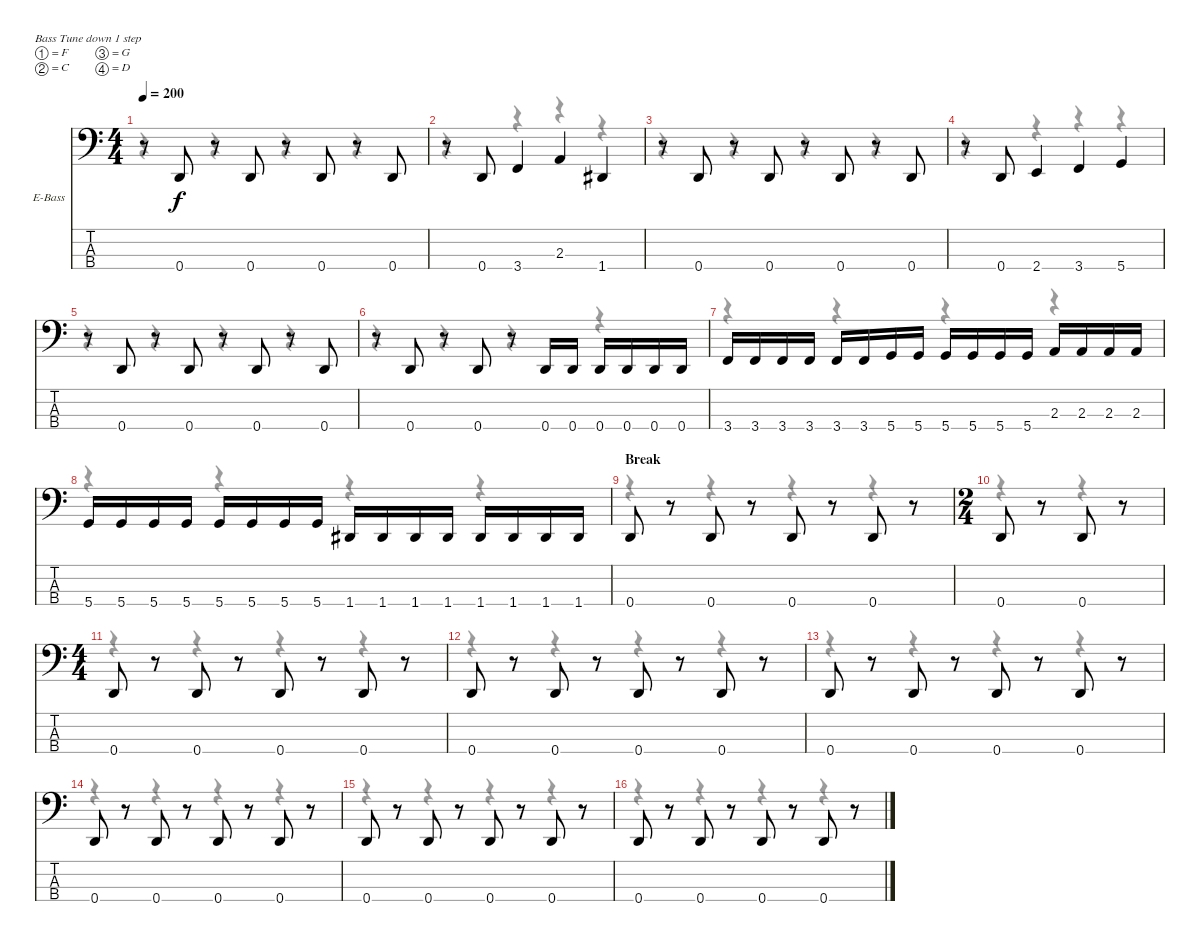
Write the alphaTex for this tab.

\bracketExtendMode nobrackets
\firstSystemTrackNameOrientation horizontal
\otherSystemsTrackNameOrientation horizontal
\track ("Christian \"Speesy\" Giesler" "E-Bass") {instrument electricbasspick}
\staff {score tabs}
\tuning (F2 C2 G1 D1)
\voice
\ts (4 4)
\beaming (8 2 2 2 2)
\tempo 200
\clef f4
\ks c
r.8{dy f} 0.4.8 r.8 0.4.8 r.8 0.4.8 r.8 0.4.8 |
r.8 0.4.8 3.4.4 2.3.4 1.4.4 |
r.8 0.4.8 r.8 0.4.8 r.8 0.4.8 r.8 0.4.8 |
r.8 0.4.8 2.4.4 3.4.4 5.4.4 |
r.8 0.4.8 r.8 0.4.8 r.8 0.4.8 r.8 0.4.8 |
r.8 0.4.8 r.8 0.4.8 r.8 0.4.16 0.4.16 0.4.16 0.4.16 0.4.16 0.4.16 |
3.4.16 3.4.16 3.4.16 3.4.16 3.4.16 3.4.16 5.4.16 5.4.16 5.4.16 5.4.16 5.4.16 5.4.16 2.3.16 2.3.16 2.3.16 2.3.16 |
5.4.16 5.4.16 5.4.16 5.4.16 5.4.16 5.4.16 5.4.16 5.4.16 1.4.16 1.4.16 1.4.16 1.4.16 1.4.16 1.4.16 1.4.16 1.4.16 |
\section ("" "Break")
0.4.8 r.8 0.4.8 r.8 0.4.8 r.8 0.4.8 r.8 |
\ts (2 4)
\beaming (8 1 1 1 1)
0.4.8 r.8 0.4.8 r.8 |
\ts (4 4)
\beaming (8 2 2 2 2)
0.4.8 r.8 0.4.8 r.8 0.4.8 r.8 0.4.8 r.8 |
0.4.8 r.8 0.4.8 r.8 0.4.8 r.8 0.4.8 r.8 |
0.4.8 r.8 0.4.8 r.8 0.4.8 r.8 0.4.8 r.8 |
0.4.8 r.8 0.4.8 r.8 0.4.8 r.8 0.4.8 r.8 |
0.4.8 r.8 0.4.8 r.8 0.4.8 r.8 0.4.8 r.8 |
0.4.8 r.8 0.4.8 r.8 0.4.8 r.8 0.4.8 r.8
\voice
\clef f4
\ottava regular
\simile none
\ks c
r.4{dy mf} r.4 r.4 r.4 |
r.4 r.4 r.4 r.4 |
r.4 r.4 r.4 r.4 |
r.4 r.4 r.4 r.4 |
r.4 r.4 r.4 r.4 |
r.4 r.4 r.4 r.4 |
r.4 r.4 r.4 r.4 |
r.4 r.4 r.4 r.4 |
r.4 r.4 r.4 r.4 |
r.4 r.4 |
r.4 r.4 r.4 r.4 |
r.4 r.4 r.4 r.4 |
r.4 r.4 r.4 r.4 |
r.4 r.4 r.4 r.4 |
r.4 r.4 r.4 r.4 |
r.4 r.4 r.4 r.4
